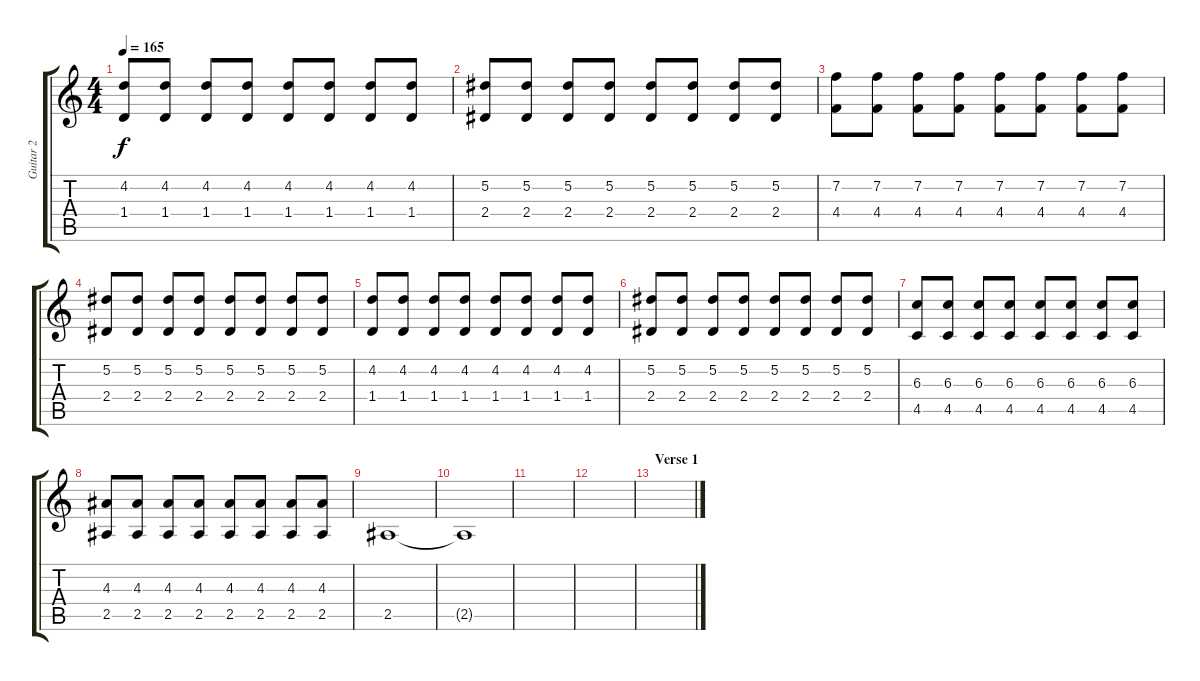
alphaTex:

\track ("Guitar 2" "Guitar 2") {instrument distortionguitar}
\staff {score tabs}
\tuning (Eb4 Bb3 Gb3 Db3 Ab2 Db2) {hide}
\ts (4 4)
\tempo 165
\clef g2
\ks c
(4.2 1.4).8{dy f} (4.2 1.4).8 (4.2 1.4).8 (4.2 1.4).8 (4.2 1.4).8 (4.2 1.4).8 (4.2 1.4).8 (4.2 1.4).8 |
(5.2 2.4).8 (5.2 2.4).8 (5.2 2.4).8 (5.2 2.4).8 (5.2 2.4).8 (5.2 2.4).8 (5.2 2.4).8 (5.2 2.4).8 |
(7.2 4.4).8 (7.2 4.4).8 (7.2 4.4).8 (7.2 4.4).8 (7.2 4.4).8 (7.2 4.4).8 (7.2 4.4).8 (7.2 4.4).8 |
(5.2 2.4).8 (5.2 2.4).8 (5.2 2.4).8 (5.2 2.4).8 (5.2 2.4).8 (5.2 2.4).8 (5.2 2.4).8 (5.2 2.4).8 |
(4.2 1.4).8 (4.2 1.4).8 (4.2 1.4).8 (4.2 1.4).8 (4.2 1.4).8 (4.2 1.4).8 (4.2 1.4).8 (4.2 1.4).8 |
(5.2 2.4).8 (5.2 2.4).8 (5.2 2.4).8 (5.2 2.4).8 (5.2 2.4).8 (5.2 2.4).8 (5.2 2.4).8 (5.2 2.4).8 |
(6.3 4.5).8 (6.3 4.5).8 (6.3 4.5).8 (6.3 4.5).8 (6.3 4.5).8 (6.3 4.5).8 (6.3 4.5).8 (6.3 4.5).8 |
(4.3 2.5).8 (4.3 2.5).8 (4.3 2.5).8 (4.3 2.5).8 (4.3 2.5).8 (4.3 2.5).8 (4.3 2.5).8 (4.3 2.5).8 |
2.5.1{volume 5} |
2.5{t}.1 |
|
|
\section ("" "Verse 1")
